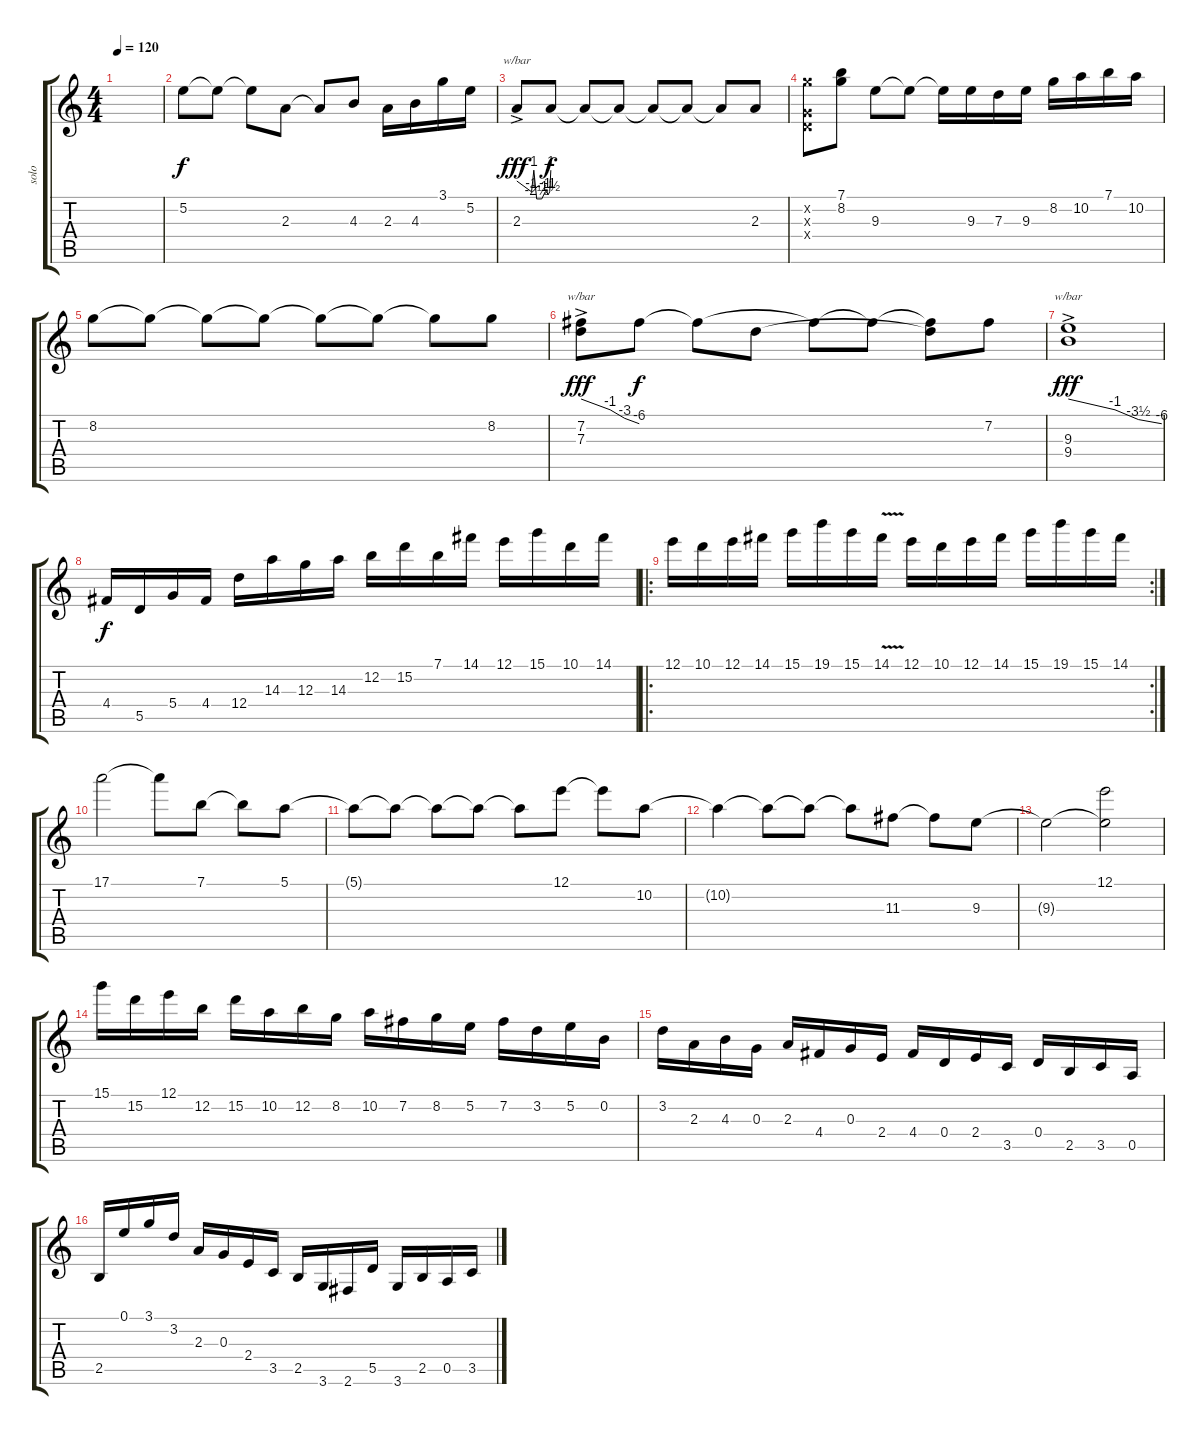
\track ("solo" "solo") {instrument overdrivenguitar}
\staff {score tabs}
\tuning (E4 B3 G3 D3 A2 E2) {hide}
\ts (4 4)
\tempo 120
\clef g2
\ks c
|
5.2.8 5.2{t}.8 5.2{t}.8 2.3.8 2.3{t}.8 4.3.8 2.3.16 4.3.16 3.1.16 5.2.16 |
2.3{ac}.8{tbe (custom default 0 0 26 -4 30 4 35 -10 44 -10 50 -4 53 -4 55 -6 58 -4 60 4) dy fff instrument guitarharmonics} 2.3{t}.8{dy f} 2.3{t}.8 2.3{t}.8 2.3{t}.8 2.3{t}.8 2.3{t}.8 2.3.8 |
(8.2{x} 0.3{x} 0.4{x}).8 (7.1 8.2).8 9.3.8 9.3{t}.8 9.3{t}.16 9.3.16{instrument overdrivenguitar} 7.3.16 9.3.16 8.2.16 10.2.16 7.1.16 10.2.16 |
8.2.8 8.2{t}.8 8.2{t}.8 8.2{t}.8 8.2{t}.8 8.2{t}.8 8.2{t}.8 8.2.8 |
(7.2{ac} 7.3).8{tbe (custom default 0 0 30 -4 45 -12 60 -24) dy fff volume 16 instrument guitarharmonics} 7.2{t}.8{dy f} 7.2{t}.8 7.3{t}.8 7.2{t}.8 7.2{t}.8 (7.2{t} 7.3{t}).8 7.2.8 |
(9.3{ac} 9.4).1{tbe (custom default 0 0 30 -4 45 -14 60 -24) dy fff} |
4.4.16{dy f volume 14 instrument overdrivenguitar} 5.5.16 5.4.16 4.4.16 12.4.16 14.3.16 12.3.16 14.3.16 12.2.16 15.2.16 7.1.16 14.1.16 12.1.16 15.1.16 10.1.16 14.1.16 |
\ro
\rc 2
12.1.16{volume 14} 10.1.16 12.1.16 14.1.16 15.1.16 19.1.16 15.1.16 14.1{v}.16 12.1.16 10.1.16 12.1.16 14.1.16 15.1.16 19.1.16{volume 15 instrument distortionguitar} 15.1.16 14.1.16 |
17.1.2{volume 15 instrument distortionguitar} 17.1{t}.8 7.1.8{volume 15 instrument overdrivenguitar} 7.1{t}.8 5.1.8 |
5.1{t}.8 5.1{t}.8 5.1{t}.8 5.1{t}.8 5.1{t}.8 12.1.8 12.1{t}.8 10.2.8{volume 14} |
10.2{t}.4 10.2{t}.8 10.2{t}.8 10.2{t}.8 11.3.8 11.3{t}.8 9.3.8{volume 14} |
9.3{t}.2 (12.1 9.3{t}).2 |
15.1.16 15.2.16 12.1.16 12.2.16 15.2.16 10.2.16 12.2.16 8.2.16 10.2.16 7.2.16 8.2.16 5.2.16 7.2.16 3.2.16 5.2.16 0.2.16 |
3.2.16 2.3.16 4.3.16 0.3.16 2.3.16 4.4.16 0.3.16 2.4.16 4.4.16 0.4.16 2.4.16 3.5.16 0.4.16 2.5.16 3.5.16 0.5.16 |
2.5.16 0.1.16{volume 16} 3.1.16 3.2.16 2.3.16 0.3.16 2.4.16 3.5.16 2.5.16 3.6.16 2.6.16 5.5.16 3.6.16 2.5.16 0.5.16 3.5.16
